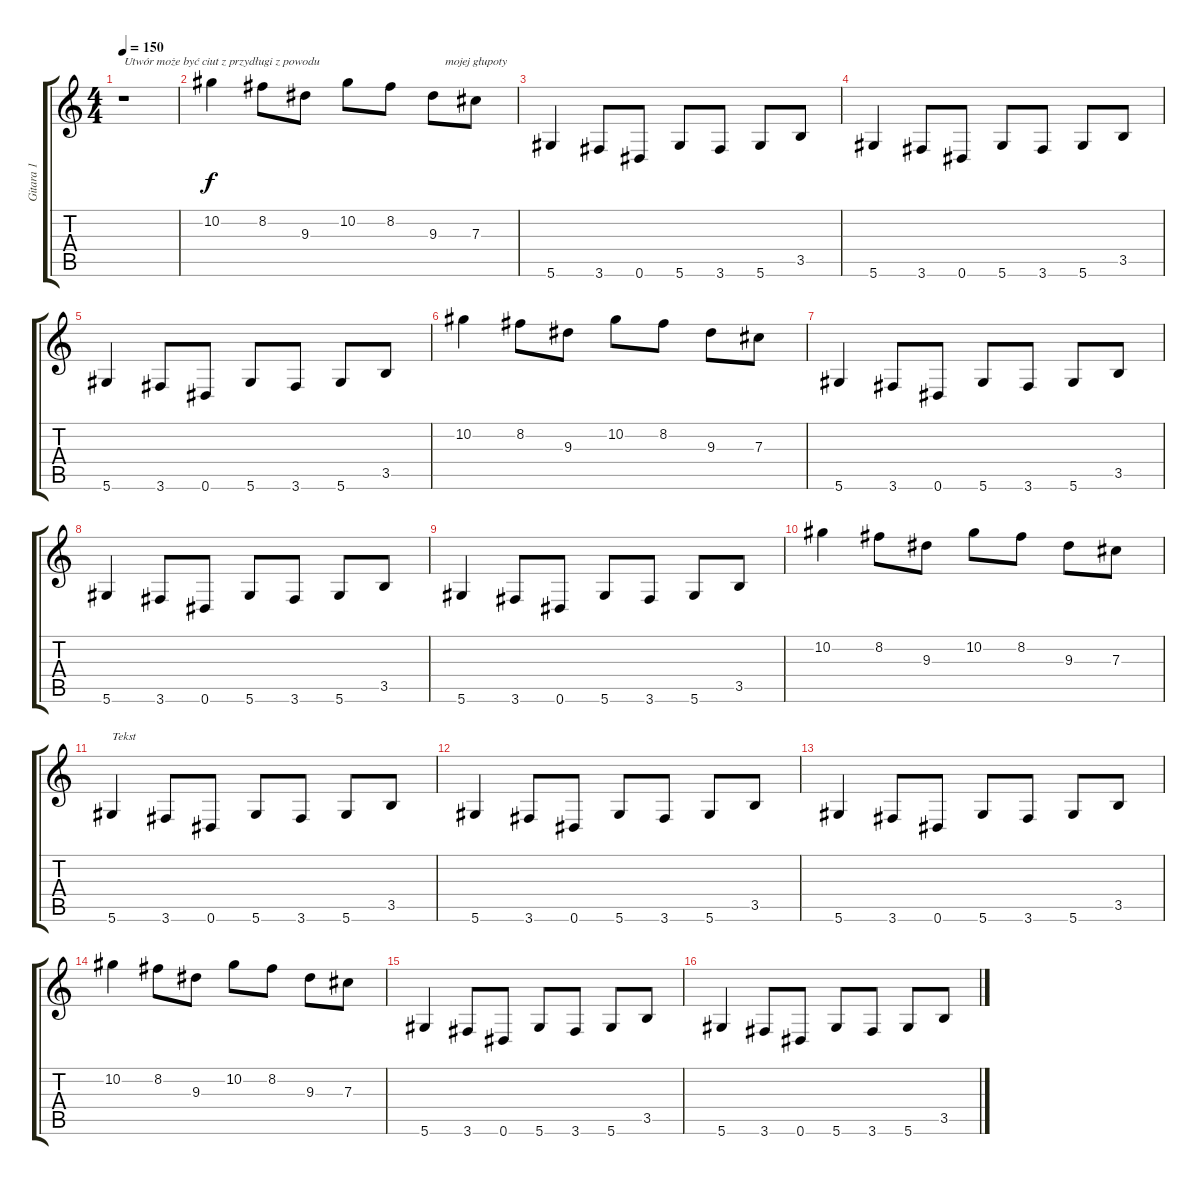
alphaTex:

\track ("Gitara 1" "Gitara 1") {instrument distortionguitar}
\staff {score tabs}
\tuning (Eb4 Bb3 Gb3 Db3 Ab2 Eb2) {hide}
\ts (4 4)
\tempo 150
\clef g2
\ks c
r.1{txt "Utwór może być ciut z przydługi z powodu" dy f instrument distortionguitar} |
10.2.4 8.2.8 9.3.8 10.2.8 8.2.8 9.3.8{txt "    mojej głupoty"} 7.3.8 |
5.6.4 3.6.8 0.6.8 5.6.8 3.6.8 5.6.8 3.5.8 |
5.6.4 3.6.8 0.6.8 5.6.8 3.6.8 5.6.8 3.5.8 |
5.6.4 3.6.8 0.6.8 5.6.8 3.6.8 5.6.8 3.5.8 |
10.2.4 8.2.8 9.3.8 10.2.8 8.2.8 9.3.8 7.3.8 |
5.6.4 3.6.8 0.6.8 5.6.8 3.6.8 5.6.8 3.5.8 |
5.6.4 3.6.8 0.6.8 5.6.8 3.6.8 5.6.8 3.5.8 |
5.6.4 3.6.8 0.6.8 5.6.8 3.6.8 5.6.8 3.5.8 |
10.2.4 8.2.8 9.3.8 10.2.8 8.2.8 9.3.8 7.3.8 |
5.6.4{txt "Tekst"} 3.6.8 0.6.8 5.6.8 3.6.8 5.6.8 3.5.8 |
5.6.4 3.6.8 0.6.8 5.6.8 3.6.8 5.6.8 3.5.8 |
5.6.4 3.6.8 0.6.8 5.6.8 3.6.8 5.6.8 3.5.8 |
10.2.4 8.2.8 9.3.8 10.2.8 8.2.8 9.3.8 7.3.8 |
5.6.4 3.6.8 0.6.8 5.6.8 3.6.8 5.6.8 3.5.8 |
5.6.4 3.6.8 0.6.8 5.6.8 3.6.8 5.6.8 3.5.8
